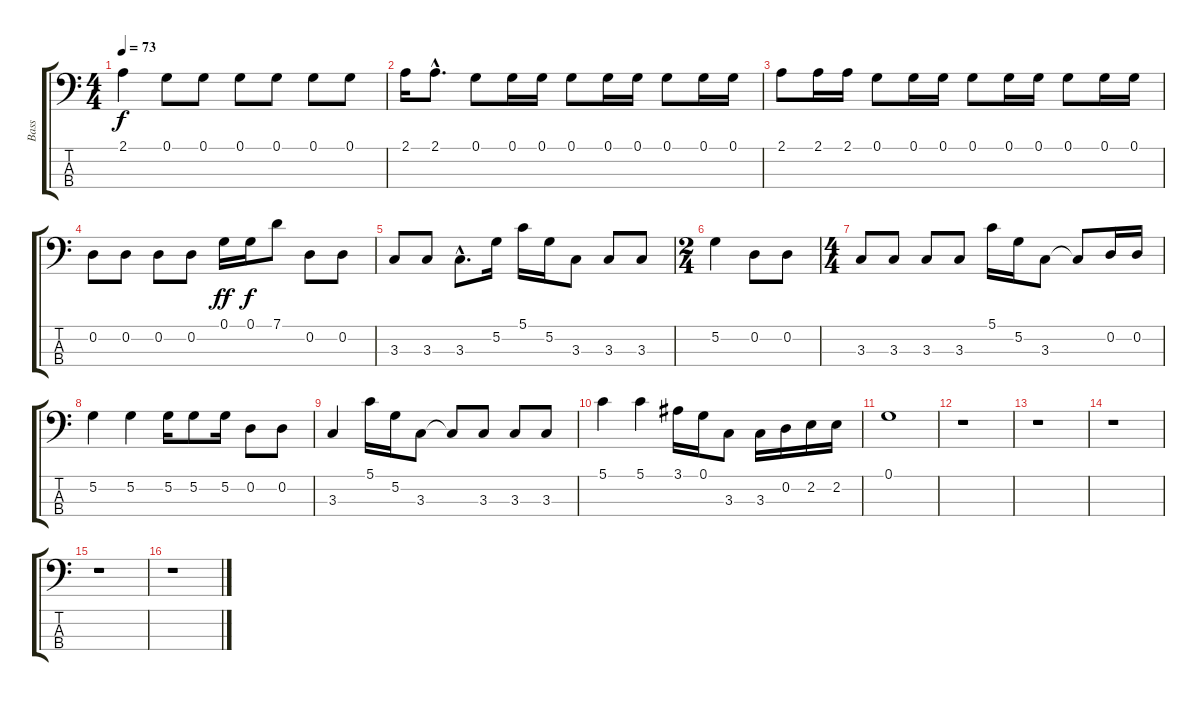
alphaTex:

\track ("Bass" "Bass") {instrument electricbassfinger}
\staff {score tabs}
\tuning (G2 D2 A1 E1) {hide}
\ts (4 4)
\tempo 73
\clef f4
\ks c
2.1.4{dy f} 0.1.8 0.1.8 0.1.8 0.1.8 0.1.8 0.1.8 |
2.1.16 2.1{hac}.8{d} 0.1.8 0.1.16 0.1.16 0.1.8 0.1.16 0.1.16 0.1.8 0.1.16 0.1.16 |
2.1.8 2.1.16 2.1.16 0.1.8 0.1.16 0.1.16 0.1.8 0.1.16 0.1.16 0.1.8 0.1.16 0.1.16 |
0.2.8 0.2.8 0.2.8 0.2.8 0.1.16{dy ff} 0.1.16{dy f} 7.1.8 0.2.8 0.2.8 |
3.3.8 3.3.8 3.3{hac}.8{d} 5.2.16 5.1.16 5.2.16 3.3.8 3.3.8 3.3.8 |
\ts (2 4)
5.2.4 0.2.8 0.2.8 |
\ts (4 4)
3.3.8 3.3.8 3.3.8 3.3.8 5.1.16 5.2.16 3.3.8 3.3{t}.8 0.2.16 0.2.16 |
5.2.4 5.2.4 5.2.16 5.2.8 5.2.16 0.2.8 0.2.8 |
3.3.4 5.1.16 5.2.16 3.3.8 3.3{t}.8 3.3.8 3.3.8 3.3.8 |
5.1.4 5.1.4 3.1.16 0.1.16 3.3.8 3.3.16 0.2.16 2.2.16 2.2.16 |
0.1.1 |
r.1 |
r.1 |
r.1 |
r.1 |
r.1
